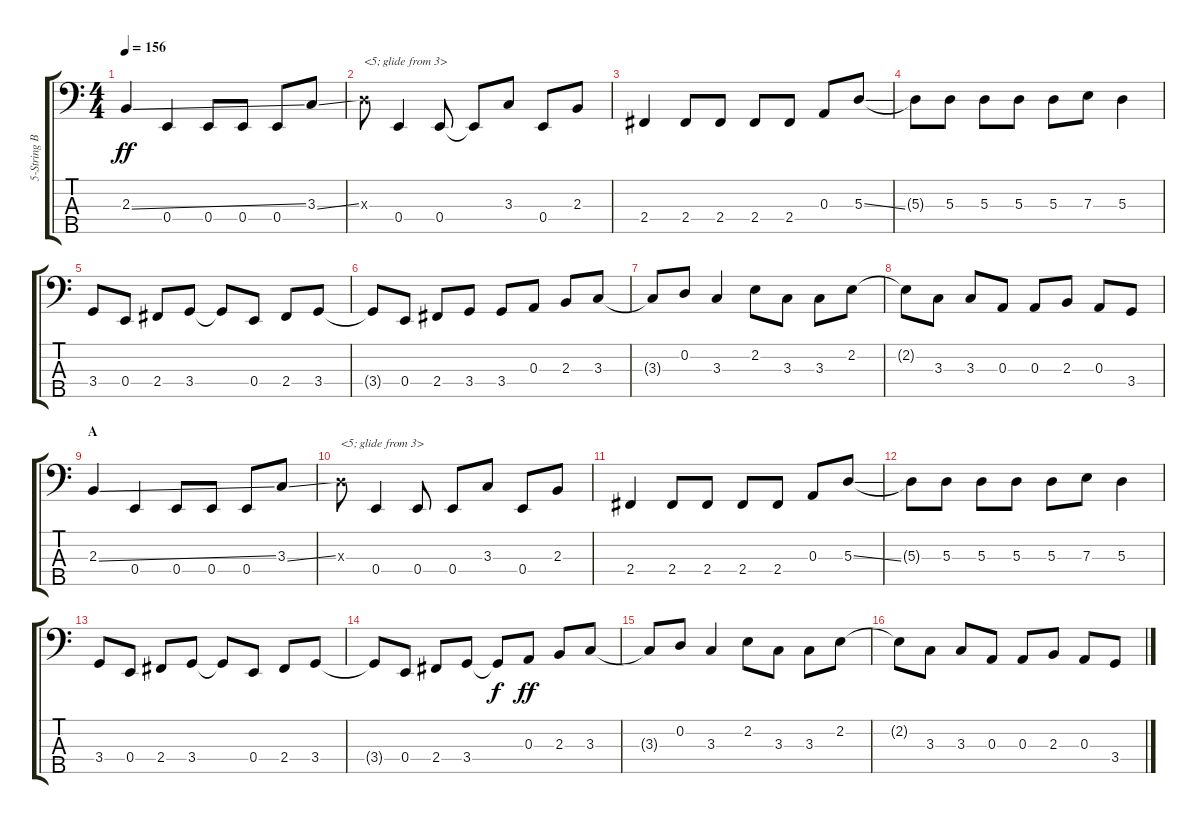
\track ("5-String Bass" "5-String B") {instrument electricbasspick}
\staff {score tabs}
\tuning (G2 D2 A1 E1 B0) {hide}
\ts (4 4)
\tempo 156
\clef f4
\ks c
2.3{ss}.4{dy ff} 0.4.4 0.4.8 0.4.8 0.4.8 3.3{ss}.8 |
5.3{x}.8{txt "<5; glide from 3>"} 0.4.4 0.4.8 0.4{t}.8 3.3.8 0.4.8 2.3.8 |
2.4.4 2.4.8 2.4.8 2.4.8 2.4.8 0.3.8 5.3{ss}.8 |
5.3{t}.8 5.3.8 5.3.8 5.3.8 5.3.8 7.3.8 5.3.4 |
3.4.8 0.4.8 2.4.8 3.4.8 3.4{t}.8 0.4.8 2.4.8 3.4.8 |
3.4{t}.8 0.4.8 2.4.8 3.4.8 3.4.8 0.3.8 2.3.8 3.3.8 |
3.3{t}.8 0.2.8 3.3.4 2.2.8 3.3.8 3.3.8 2.2.8 |
2.2{t}.8 3.3.8 3.3.8 0.3.8 0.3.8 2.3.8 0.3.8 3.4.8 |
\section ("" "A")
2.3{ss}.4 0.4.4 0.4.8 0.4.8 0.4.8 3.3{ss}.8 |
5.3{x}.8{txt "<5; glide from 3>"} 0.4.4 0.4.8 0.4.8 3.3.8 0.4.8 2.3.8 |
2.4.4 2.4.8 2.4.8 2.4.8 2.4.8 0.3.8 5.3{ss}.8 |
5.3{t}.8 5.3.8 5.3.8 5.3.8 5.3.8 7.3.8 5.3.4 |
3.4.8 0.4.8 2.4.8 3.4.8 3.4{t}.8 0.4.8 2.4.8 3.4.8 |
3.4{t}.8 0.4.8 2.4.8 3.4.8 3.4{t}.8{dy f} 0.3.8{dy ff} 2.3.8 3.3.8 |
3.3{t}.8 0.2.8 3.3.4 2.2.8 3.3.8 3.3.8 2.2.8 |
2.2{t}.8 3.3.8 3.3.8 0.3.8 0.3.8 2.3.8 0.3.8 3.4.8
